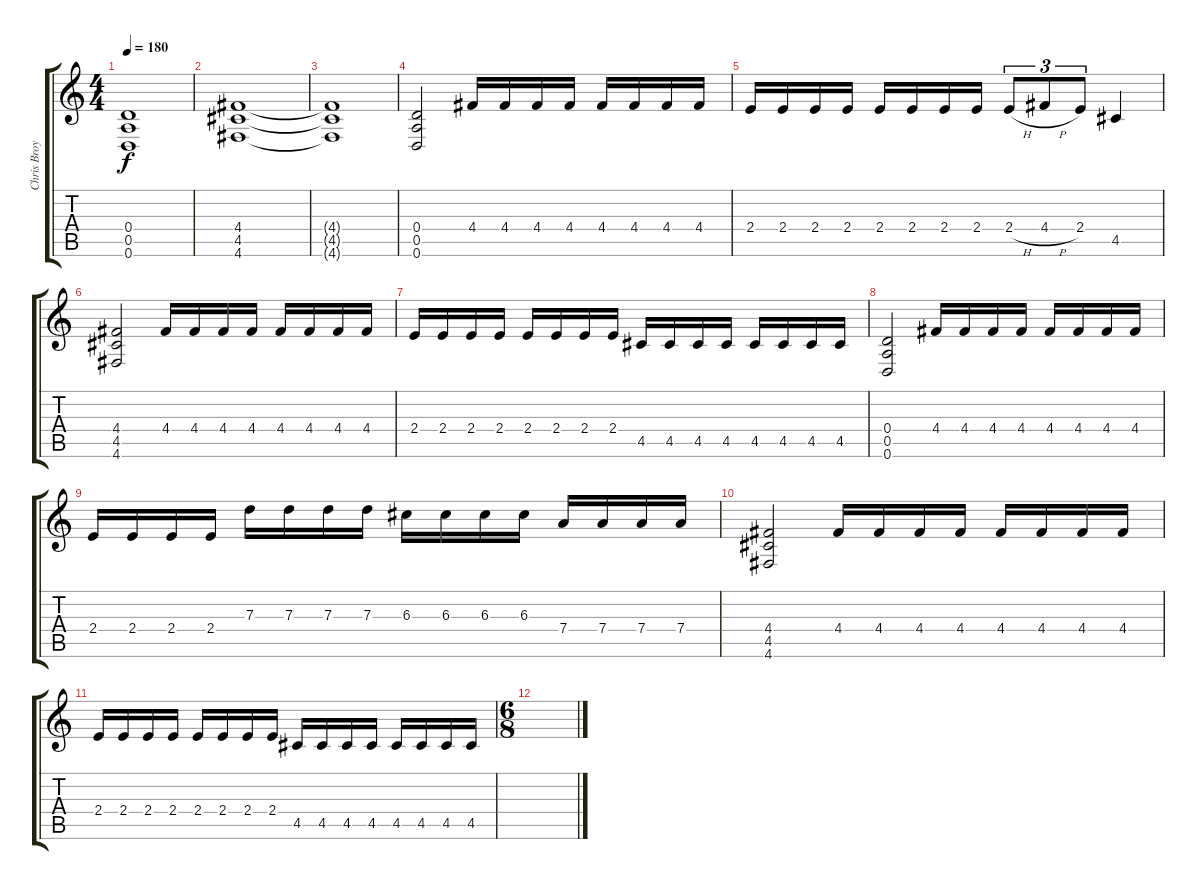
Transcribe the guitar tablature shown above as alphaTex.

\track ("Chris Broyles" "Chris Broy") {instrument overdrivenguitar}
\staff {score tabs}
\tuning (E4 B3 G3 D3 A2 D2) {hide}
\ts (4 4)
\tempo 180
\clef g2
\ks c
(0.4{t} 0.5{t} 0.6{t}).1{dy f} |
(4.4 4.5 4.6).1 |
(4.4{t} 4.5{t} 4.6{t}).1 |
(0.4 0.5 0.6).2 4.4.16 4.4.16 4.4.16 4.4.16 4.4.16 4.4.16 4.4.16 4.4.16 |
2.4.16 2.4.16 2.4.16 2.4.16 2.4.16 2.4.16 2.4.16 2.4.16 2.4{h}.8{tu (3 2)} 4.4{h}.8{tu (3 2)} 2.4.8{tu (3 2)} 4.5.4 |
(4.4 4.5 4.6).2 4.4.16 4.4.16 4.4.16 4.4.16 4.4.16 4.4.16 4.4.16 4.4.16 |
2.4.16 2.4.16 2.4.16 2.4.16 2.4.16 2.4.16 2.4.16 2.4.16 4.5.16 4.5.16 4.5.16 4.5.16 4.5.16 4.5.16 4.5.16 4.5.16 |
(0.4 0.5 0.6).2 4.4.16 4.4.16 4.4.16 4.4.16 4.4.16 4.4.16 4.4.16 4.4.16 |
2.4.16 2.4.16 2.4.16 2.4.16 7.3.16 7.3.16 7.3.16 7.3.16 6.3.16 6.3.16 6.3.16 6.3.16 7.4.16 7.4.16 7.4.16 7.4.16 |
(4.4 4.5 4.6).2 4.4.16 4.4.16 4.4.16 4.4.16 4.4.16 4.4.16 4.4.16 4.4.16 |
2.4.16 2.4.16 2.4.16 2.4.16 2.4.16 2.4.16 2.4.16 2.4.16 4.5.16 4.5.16 4.5.16 4.5.16 4.5.16 4.5.16 4.5.16 4.5.16 |
\ts (6 8)
